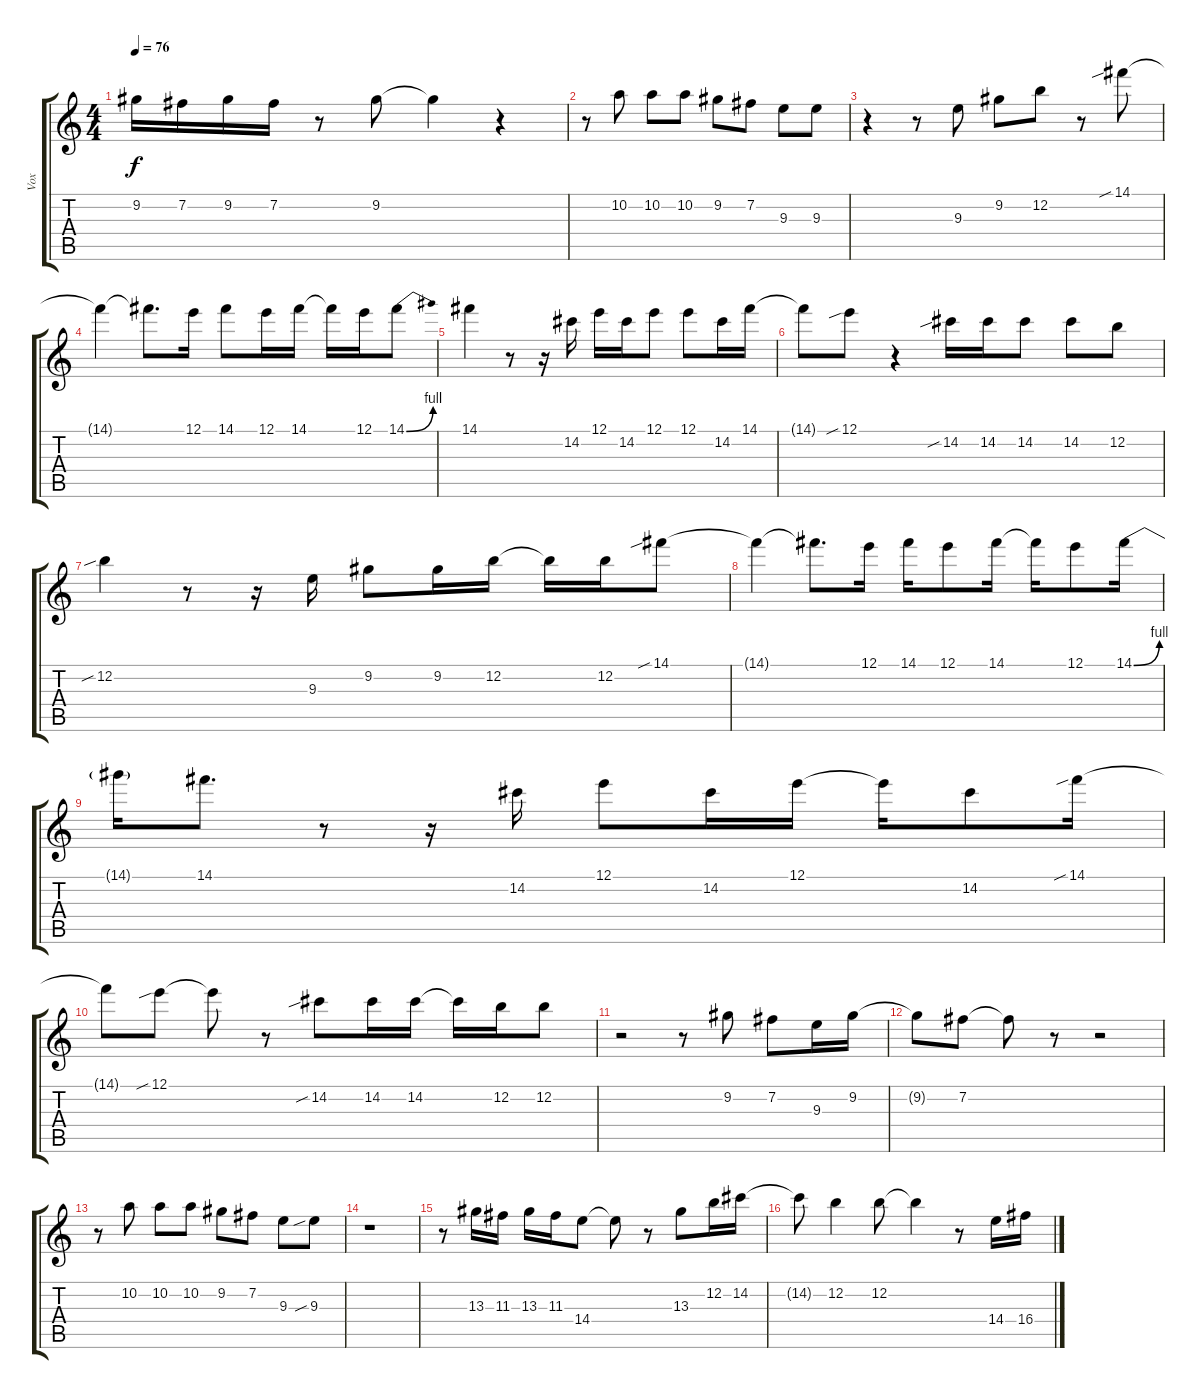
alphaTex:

\track ("Vox" "Vox") {instrument overdrivenguitar}
\staff {score tabs}
\tuning (E4 B3 G3 D3 A2 E2) {hide}
\ts (4 4)
\tempo 76
\clef g2
\ks c
9.2.16{dy f} 7.2.16 9.2.16 7.2.16 r.8 9.2.8 9.2{t}.4 r.4 |
r.8 10.2.8 10.2.8 10.2.8 9.2.8 7.2.8 9.3.8 9.3.8 |
r.4 r.8 9.3.8 9.2.8 12.2.8 r.8 14.1{sib}.8 |
14.1{t}.4 14.1{t}.8{d} 12.1.16 14.1.8 12.1.16 14.1.16 14.1{t}.16 12.1.16 14.1{be (bend 0 0 60 4)}.8 |
14.1.4 r.8 r.16 14.2.16 12.1.16 14.2.16 12.1.8 12.1.8 14.2.16 14.1.16 |
14.1{t}.8 12.1{sib}.8 r.4 14.2{sib}.16 14.2.16 14.2.8 14.2.8 12.2.8 |
12.2{sib}.4 r.8 r.16 9.3.16 9.2.8 9.2.16 12.2.16 12.2{t}.16 12.2.16 14.1{sib}.8 |
14.1{t}.4 14.1{t}.8{d} 12.1.16 14.1.16 12.1.8 14.1.16 14.1{t}.16 12.1.8 14.1{be (bend 0 0 60 4)}.16 |
14.1{t}.16 14.1.8{d} r.8 r.16 14.2.16 12.1.8 14.2.16 12.1.16 12.1{t}.16 14.2.8 14.1{sib}.16 |
14.1{t}.8 12.1{sib}.8 12.1{t}.8 r.8 14.2{sib}.8 14.2.16 14.2.16 14.2{t}.16 12.2.16 12.2.8 |
r.2 r.8 9.2.8 7.2.8 9.3.16 9.2.16 |
9.2{t}.8 7.2.8 7.2{t}.8 r.8 r.2 |
r.8 10.2.8 10.2.8 10.2.8 9.2.8 7.2.8 9.3.8 9.3{sib}.8 |
r.1 |
r.8 13.3.16 11.3.16 13.3.16 11.3.16 14.4.8 14.4{t}.8 r.8 13.3.8 12.2.16 14.2.16 |
14.2{t}.8 12.2.4 12.2.8 12.2{t}.4 r.8 14.4.16 16.4.16
